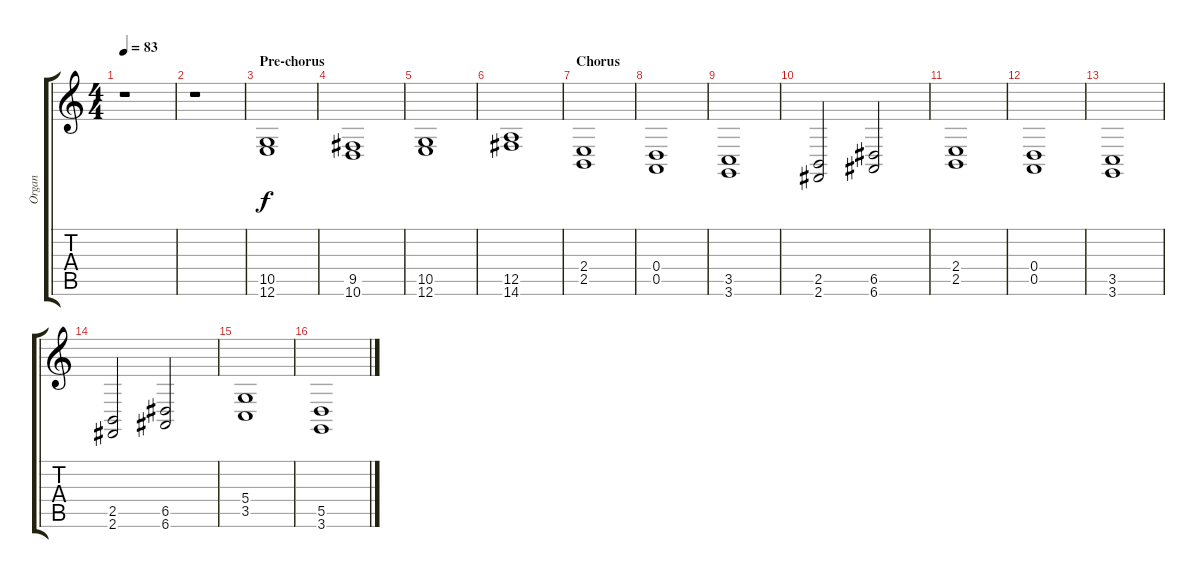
\track ("Organ" "Organ") {instrument pad8sweep}
\staff {score tabs}
\tuning (E4 B3 G3 D3 A2 E2) {hide}
\ts (4 4)
\tempo 83
\clef g2
\ks c
r.1{dy f} |
r.1 |
\section ("" "Pre-chorus")
(10.5 12.6).1 |
(9.5 10.6).1 |
(10.5 12.6).1 |
(12.5 14.6).1 |
\section ("" "Chorus")
(2.4 2.5).1 |
(0.4 0.5).1 |
(3.5 3.6).1 |
(2.5 2.6).2 (6.5 6.6).2 |
(2.4 2.5).1 |
(0.4 0.5).1 |
(3.5 3.6).1 |
(2.5 2.6).2 (6.5 6.6).2 |
(5.4 3.5).1 |
(5.5 3.6).1
